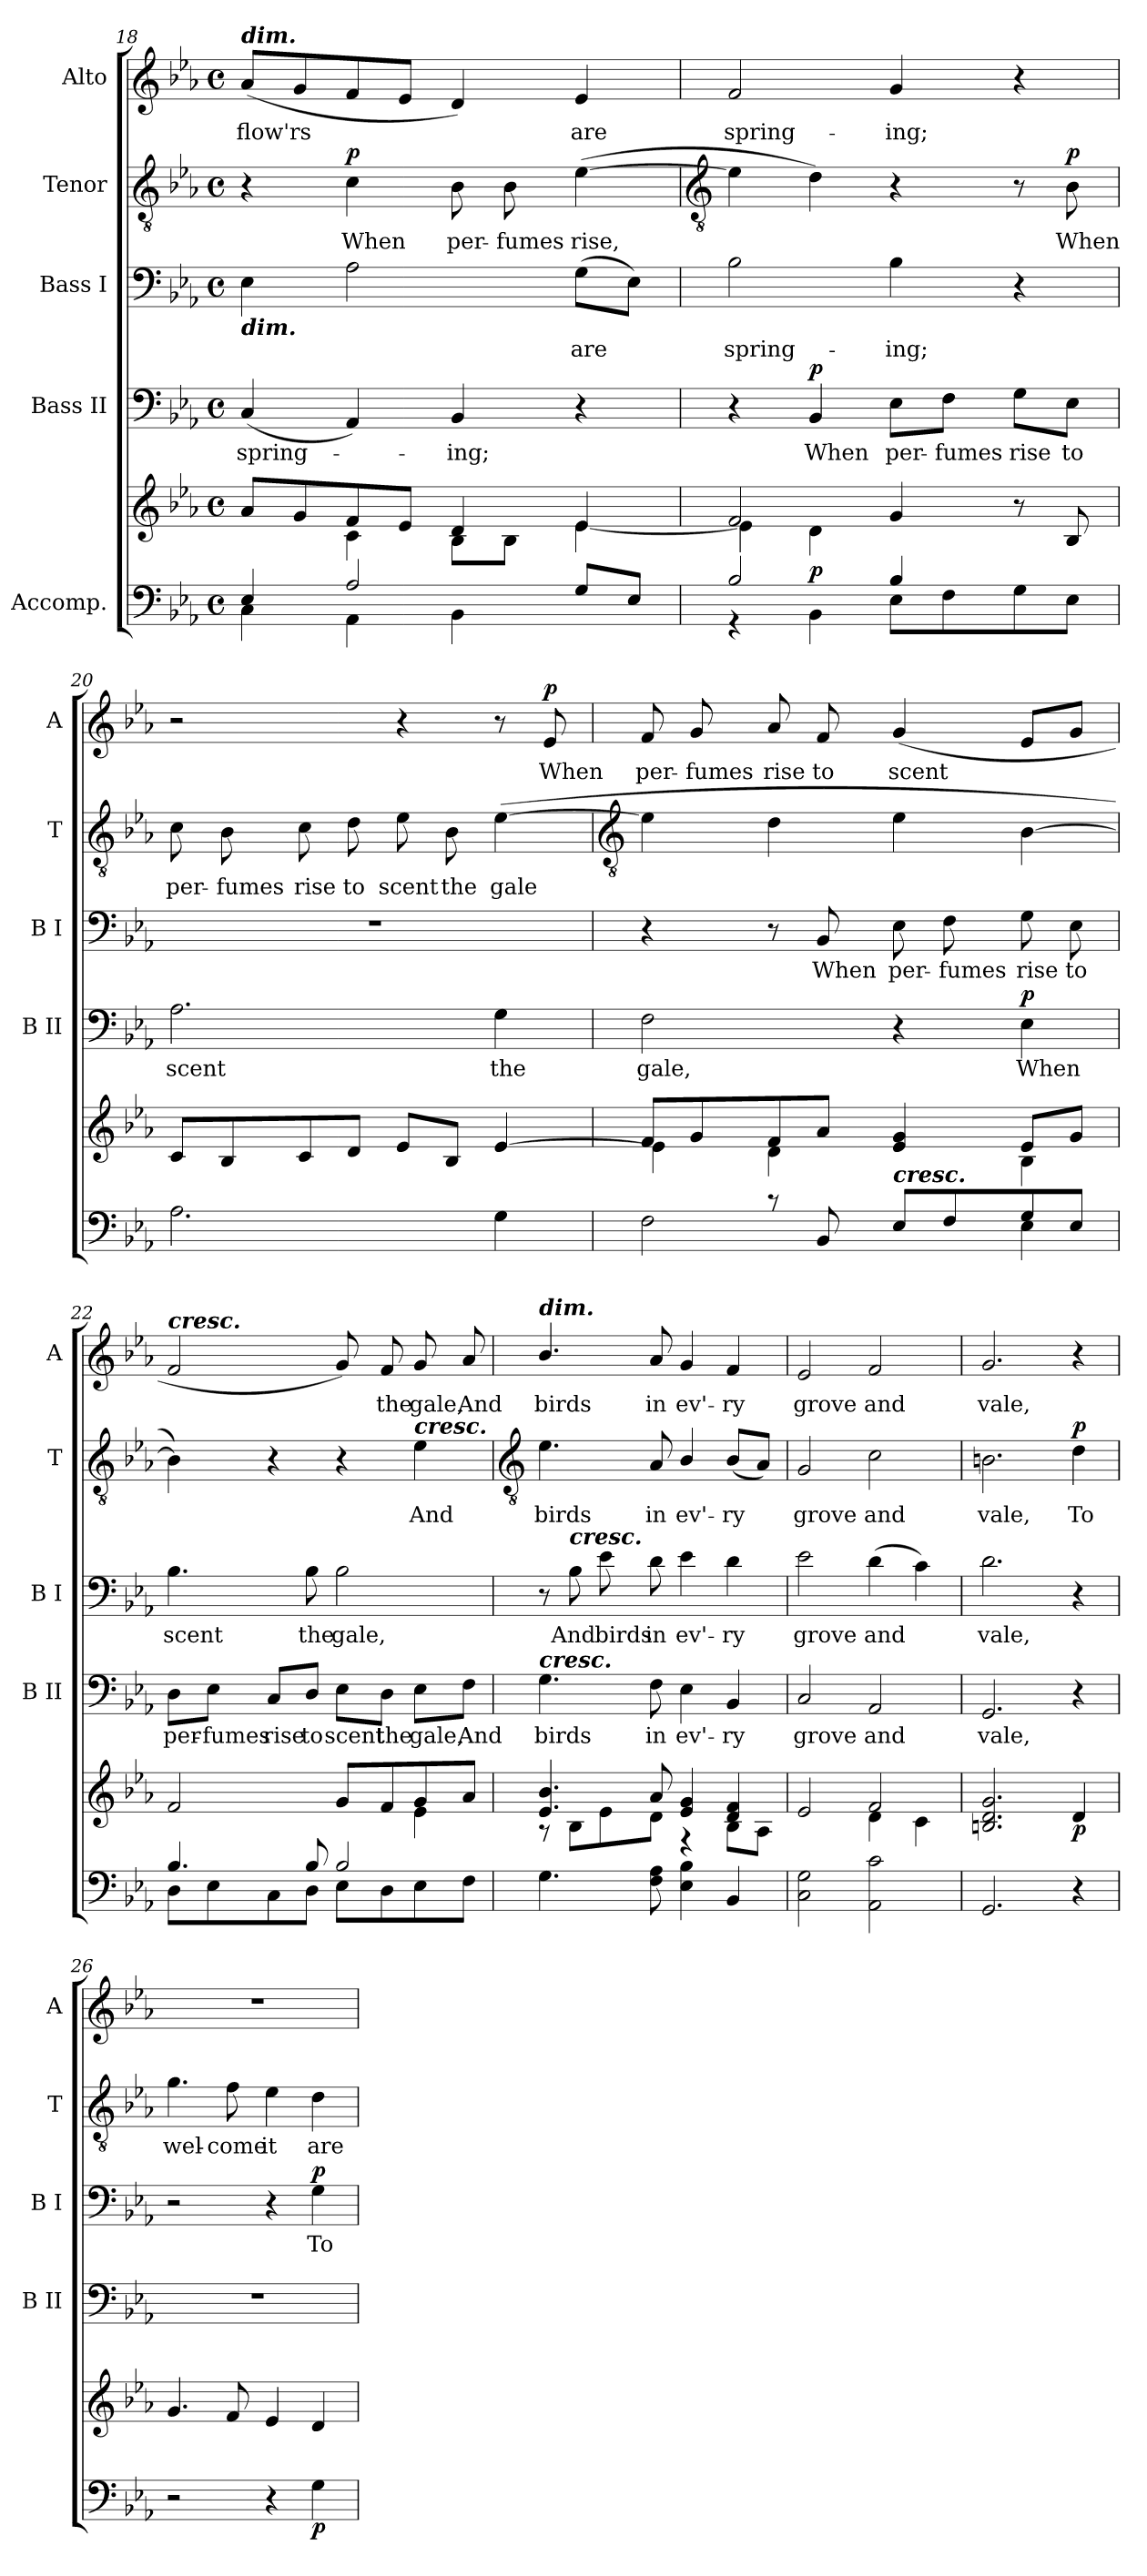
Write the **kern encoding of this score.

**kern	**kern	**dynam	**kern	**text	**dynam	**kern	**text	**dynam	**kern	**text	**dynam	**kern	**text	**dynam
*part5	*part5	*part5	*part4	*part4	*part4	*part3	*part3	*part3	*part2	*part2	*part2	*part1	*part1	*part1
*staff6	*staff5	*staff5/6	*staff4	*staff4	*staff4	*staff3	*staff3	*staff3	*staff2	*staff2	*staff2	*staff1	*staff1	*staff1
*I"Accomp.	*	*	*I"Bass II	*	*	*I"Bass I	*	*	*I"Tenor	*	*	*I"Alto	*	*
*	*	*	*I'B II	*	*	*I'B I	*	*	*I'T	*	*	*I'A	*	*
*clefF4	*clefG2	*	*clefF4	*	*	*clefF4	*	*	*clefGv2	*	*	*clefG2	*	*
*k[b-e-a-]	*k[b-e-a-]	*	*k[b-e-a-]	*	*	*k[b-e-a-]	*	*	*k[b-e-a-]	*	*	*k[b-e-a-]	*	*
*E-:	*E-:	*	*E-:	*	*	*E-:	*	*	*E-:	*	*	*E-:	*	*
*M4/4	*M4/4	*	*M4/4	*	*	*M4/4	*	*	*M4/4	*	*	*M4/4	*	*
*met(c)	*met(c)	*	*met(c)	*	*	*met(c)	*	*	*met(c)	*	*	*met(c)	*	*
=18	=18	=18	=18	=18	=18	=18	=18	=18	=18	=18	=18	=18	=18	=18
*^	*^	*	*	*	*	*	*	*	*	*	*	*	*	*
!	!	!	!	!	!	!	!	!	!	!	!	!	!	!LO:TX:a:Bi:t=dim.	!	!
!	!	!	!	!	!	!	!	!LO:TX:b:Bi:t=dim.	!	!	!	!	!	!	!	!
!	!	!	!	!	!	!LO:LY:b	!	!	!	!	!	!	!	!	!LO:LY:b	!
4E-/	4C\	8a-/L	4ryy	.	(<4C	spring-	.	4E-	.	.	4r	.	.	(<8a-L	flow'rs	.
.	.	8g/	.	.	.	.	.	.	.	.	.	.	.	8g	.	.
!	!	!	!	!	!	!	!	!	!	!	!	!LO:LY:b	!LO:DY:b	!	!	!
2A-/	4AA-\	8f/	4c\	.	4AA-)	.	.	2A-	.	.	4c	When	p	8f	.	.
.	.	8e-/J	.	.	.	.	.	.	.	.	.	.	.	8e-J	.	.
!	!	!	!	!	!	!LO:LY:b	!	!	!	!	!	!LO:LY:b	!	!	!	!
.	4BB-\	4d/	8B-\L	.	4BB-	ing;	.	.	.	.	8B-	per-	.	4d)	.	.
!	!	!	!	!	!	!	!	!	!	!	!	!LO:LY:b	!	!	!	!
.	.	.	8B-\J	.	.	.	.	.	.	.	8B-	-fumes	.	.	.	.
!	!	!	!	!	!	!	!	!	!LO:LY:b	!	!	!LO:LY:b	!	!	!LO:LY:b	!
8G/L	4ryy	4e-/	[4e-\	.	4r	.	.	(>8GL	are	.	(>[4e-	rise,	.	4e-	are	.
8E-/J	.	.	.	.	.	.	.	8E-J)	.	.	.	.	.	.	.	.
!!LO:LB:g=z
=19	=19	=19	=19	=19	=19	=19	=19	=19	=19	=19	=19	=19	=19	=19	=19	=19
*	*	*	*	*	*	*	*	*	*	*	*clefGv2	*	*	*	*	*
!	!	!	!	!	!	!	!	!	!LO:LY:b	!	!	!	!	!	!LO:LY:b	!
2B-/	4r	2f	4e-\]	.	4r	.	.	2B-	spring-	.	4e-]	.	.	2f	spring-	.
!	!	!	!	!LO:DY:a=2	!	!LO:LY:b	!LO:DY:b	!	!	!	!	!	!	!	!	!
.	4BB-\	.	4d\	p	4BB-	When	p	.	.	.	4d)	.	.	.	.	.
!	!	!	!	!	!	!LO:LY:b	!	!	!LO:LY:b	!	!	!	!	!	!LO:LY:b	!
4B-/	8E-\L	4g	2ryy	.	8E-\L	per-	.	4B-	-ing;	.	4r	.	.	4g	-ing;	.
!	!	!	!	!	!	!LO:LY:b	!	!	!	!	!	!	!	!	!	!
.	8F\	.	.	.	8F\J	-fumes	.	.	.	.	.	.	.	.	.	.
!	!	!	!	!	!	!LO:LY:b	!	!	!	!	!	!	!	!	!	!
4ryy	8G\	8r	.	.	8G\L	rise	.	4r	.	.	8r	.	.	4r	.	.
!	!	!	!	!	!	!LO:LY:b	!	!	!	!	!	!LO:LY:b	!LO:DY:b	!	!	!
.	8E-\J	8B-	.	.	8E-\J	to	.	.	.	.	8B-	When	p	.	.	.
=20	=20	=20	=20	=20	=20	=20	=20	=20	=20	=20	=20	=20	=20	=20	=20	=20
!	!	!	!	!	!	!LO:LY:b	!	!	!	!	!	!LO:LY:b	!	!	!	!
1ryy	2.A-\	8cL	1ryy	.	2.A-	scent	.	1r	.	.	8c	per-	.	2r	.	.
!	!	!	!	!	!	!	!	!	!	!	!	!LO:LY:b	!	!	!	!
.	.	8B-	.	.	.	.	.	.	.	.	8B-	-fumes	.	.	.	.
!	!	!	!	!	!	!	!	!	!	!	!	!LO:LY:b	!	!	!	!
.	.	8c	.	.	.	.	.	.	.	.	8c	rise	.	.	.	.
!	!	!	!	!	!	!	!	!	!	!	!	!LO:LY:b	!	!	!	!
.	.	8dJ	.	.	.	.	.	.	.	.	8d	to	.	.	.	.
!	!	!	!	!	!	!	!	!	!	!	!	!LO:LY:b	!	!	!	!
.	.	8e-L	.	.	.	.	.	.	.	.	8e-	scent	.	4r	.	.
!	!	!	!	!	!	!	!	!	!	!	!	!LO:LY:b	!	!	!	!
.	.	8B-J	.	.	.	.	.	.	.	.	8B-	the	.	.	.	.
!	!	!	!	!	!	!LO:LY:b	!	!	!	!	!	!LO:LY:b	!	!	!	!
.	4G\	[4e-	.	.	4G	the	.	.	.	.	(>[4e-	gale	.	8r	.	.
!	!	!	!	!	!	!	!	!	!	!	!	!	!	!	!LO:LY:b	!LO:DY:b
.	.	.	.	.	.	.	.	.	.	.	.	.	.	8e-	When	p
!!LO:LB:g=z
=21	=21	=21	=21	=21	=21	=21	=21	=21	=21	=21	=21	=21	=21	=21	=21	=21
*	*	*	*	*	*	*	*	*	*	*	*clefGv2	*	*	*	*	*
!	!	!	!	!	!	!LO:LY:b	!	!	!	!	!	!	!	!	!LO:LY:b	!
4ryy	2F\	8f/L	4e-\]	.	2F	gale,	.	4r	.	.	4e-]	.	.	8f	per-	.
!	!	!	!	!	!	!	!	!	!	!	!	!	!	!	!LO:LY:b	!
.	.	8g/	.	.	.	.	.	.	.	.	.	.	.	8g	-fumes	.
!	!	!	!	!	!	!	!	!	!	!	!	!	!	!	!LO:LY:b	!
8r	.	8f/	4d\	.	.	.	.	8r	.	.	4d	.	.	8a-	rise	.
!	!	!	!	!	!	!	!	!	!LO:LY:b	!	!	!	!	!	!LO:LY:b	!
8BB-/	.	8a-/J	.	.	.	.	.	8BB-	When	.	.	.	.	8f	to	.
!LO:TX:a:Bi:t=cresc.	!	!	!	!	!	!	!	!	!	!	!	!	!	!	!	!
!	!	!	!	!	!	!	!	!	!LO:LY:b	!	!	!	!	!	!LO:LY:b	!
8E-/L	4ryy	4e-/ 4g/	4ryy	.	4r	.	.	8E-	per-	.	4e-	.	.	(<4g	scent	.
!	!	!	!	!	!	!	!	!	!LO:LY:b	!	!	!	!	!	!	!
8F/	.	.	.	.	.	.	.	8F	-fumes	.	.	.	.	.	.	.
!	!	!	!	!	!	!LO:LY:b	!LO:DY:b	!	!LO:LY:b	!	!	!	!	!	!	!
8G/	4E-\	8e-/L	4B-\	.	4E-	When	p	8G	rise	.	[4B-	.	.	8e-L	.	.
!	!	!	!	!	!	!	!	!	!LO:LY:b	!	!	!	!	!	!	!
8E-/J	.	8g/J	.	.	.	.	.	8E-	to	.	.	.	.	8gJ	.	.
=22	=22	=22	=22	=22	=22	=22	=22	=22	=22	=22	=22	=22	=22	=22	=22	=22
!	!	!	!	!	!	!	!	!	!	!	!	!	!	!LO:TX:a:Bi:t=cresc.	!	!
!	!	!	!	!	!	!LO:LY:b	!	!	!LO:LY:b	!	!	!	!	!	!	!
4.B-/	8D\L	2f/	4ryy	.	8D\L	per-	.	4.B-	scent	.	4B-])	.	.	2f	.	.
!	!	!	!	!	!	!LO:LY:b	!	!	!	!	!	!	!	!	!	!
.	8E-\	.	.	.	8E-\J	-fumes	.	.	.	.	.	.	.	.	.	.
!	!	!	!	!	!	!LO:LY:b	!	!	!	!	!	!	!	!	!	!
.	8C\	.	4ryy	.	8C/L	rise	.	.	.	.	4r	.	.	.	.	.
!	!	!	!	!	!	!LO:LY:b	!	!	!LO:LY:b	!	!	!	!	!	!	!
8B-/	8D\J	.	.	.	8D/J	to	.	8B-	the	.	.	.	.	.	.	.
!	!	!	!	!	!	!LO:LY:b	!	!	!LO:LY:b	!	!	!	!	!	!	!
2B-/	8E-\L	8g/L	4ryy	.	8E-\L	scent	.	2B-	gale,	.	4r	.	.	8g)	.	.
!	!	!	!	!	!	!LO:LY:b	!	!	!	!	!	!	!	!	!LO:LY:b	!
.	8D\	8f/	.	.	8D\J	the	.	.	.	.	.	.	.	8f	the	.
!	!	!	!	!	!	!	!	!	!	!	!LO:TX:a:Bi:t=cresc.	!	!	!	!	!
!	!	!	!	!	!	!LO:LY:b	!	!	!	!	!	!LO:LY:b	!	!	!LO:LY:b	!
.	8E-\	8g/	4e-\	.	8E-\L	gale,	.	.	.	.	4e-	And	.	8g	gale,	.
!	!	!	!	!	!	!LO:LY:b	!	!	!	!	!	!	!	!	!LO:LY:b	!
.	8F\J	8a-/J	.	.	8F\J	And	.	.	.	.	.	.	.	8a-	And	.
*v	*v	*	*	*	*	*	*	*	*	*	*	*	*	*	*	*
!!LO:LB:g=z
=23	=23	=23	=23	=23	=23	=23	=23	=23	=23	=23	=23	=23	=23	=23	=23
*	*	*	*	*	*	*	*	*	*	*clefGv2	*	*	*	*	*
*^	*	*	*	*	*	*	*	*	*	*	*	*	*	*	*
!	!	!	!	!	!	!	!	!	!	!	!	!	!	!LO:TX:a:Bi:t=dim.	!	!
!	!	!	!	!	!LO:TX:a:Bi:t=cresc.	!	!	!	!	!	!	!	!	!	!	!
!	!	!	!	!	!	!LO:LY:b	!	!	!	!	!	!LO:LY:b	!	!	!LO:LY:b	!
*v	*v	*	*	*	*	*	*	*	*	*	*	*	*	*	*	*
4.G	4.e-/ 4.b-/	8r	.	4.G	birds	.	8r	.	.	4.e-	birds	.	4.b-/	birds	.
!	!	!	!	!	!	!	!LO:TX:a:Bi:t=cresc.	!	!	!	!	!	!	!	!
!	!	!	!	!	!	!	!	!LO:LY:b	!	!	!	!	!	!	!
.	.	8B-\L	.	.	.	.	8B-	And	.	.	.	.	.	.	.
!	!	!	!	!	!	!	!	!LO:LY:b	!	!	!	!	!	!	!
.	.	8e-\	.	.	.	.	8e-	birds	.	.	.	.	.	.	.
!	!	!	!	!	!LO:LY:b	!	!	!LO:LY:b	!	!	!LO:LY:b	!	!	!LO:LY:b	!
8F 8A-	8a-/	8d\J	.	8F	in	.	8d	in	.	8A-	in	.	8a-	in	.
!	!	!	!	!	!LO:LY:b	!	!	!LO:LY:b	!	!	!LO:LY:b	!	!	!LO:LY:b	!
4E- 4B-	4e-/ 4g/	4r	.	4E-	ev'-	.	4e-	ev'-	.	4B-/	ev'-	.	4g	ev'-	.
!	!	!	!	!	!LO:LY:b	!	!	!LO:LY:b	!	!	!LO:LY:b	!	!	!LO:LY:b	!
4BB-	4d/ 4f/	8B-\L	.	4BB-	-ry	.	4d	-ry	.	(<8B-L	-ry	.	4f	-ry	.
.	.	8A-\J	.	.	.	.	.	.	.	8A-J)	.	.	.	.	.
=24	=24	=24	=24	=24	=24	=24	=24	=24	=24	=24	=24	=24	=24	=24	=24
!	!	!	!	!	!LO:LY:b	!	!	!LO:LY:b	!	!	!LO:LY:b	!	!	!LO:LY:b	!
2C 2G	2e-/	2ryy	.	2C	grove	.	2e-	grove	.	2G	grove	.	2e-	grove	.
!	!	!	!	!	!LO:LY:b	!	!	!LO:LY:b	!	!	!LO:LY:b	!	!	!LO:LY:b	!
2AA- 2c	2f/	4d\	.	2AA-	and	.	(>4d	and	.	2c	and	.	2f	and	.
.	.	4c\	.	.	.	.	4c)	.	.	.	.	.	.	.	.
=25	=25	=25	=25	=25	=25	=25	=25	=25	=25	=25	=25	=25	=25	=25	=25
!	!	!	!	!	!LO:LY:b	!	!	!LO:LY:b	!	!	!LO:LY:b	!	!	!LO:LY:b	!
2.GG/	2.Bn/ 2.d/ 2.g/	1ryy	.	2.GG	vale,	.	2.d	vale,	.	2.Bn	vale,	.	2.g	vale,	.
!	!	!	!LO:DY:b	!	!	!	!	!	!	!	!LO:LY:b	!LO:DY:b	!	!	!
4r	4d/	.	p	4r	.	.	4r	.	.	4d	To	p	4r	.	.
=26	=26	=26	=26	=26	=26	=26	=26	=26	=26	=26	=26	=26	=26	=26	=26
!	!	!	!	!	!	!	!	!	!	!	!LO:LY:b	!	!	!	!
2r	4.g/	1ryy	.	1r	.	.	2r	.	.	4.g	wel-	.	1r	.	.
!	!	!	!	!	!	!	!	!	!	!	!LO:LY:b	!	!	!	!
.	8f/	.	.	.	.	.	.	.	.	8f	-come	.	.	.	.
!	!	!	!	!	!	!	!	!	!	!	!LO:LY:b	!	!	!	!
4r	4e-/	.	.	.	.	.	4r	.	.	4e-	it	.	.	.	.
!	!	!	!LO:DY:b=2	!	!	!	!	!LO:LY:b	!LO:DY:b	!	!LO:LY:b	!	!	!	!
4G	4d/	.	p	.	.	.	4G	To	p	4d	are	.	.	.	.
*	*v	*v	*	*	*	*	*	*	*	*	*	*	*	*	*
=	=	=	=	=	=	=	=	=	=	=	=	=	=	=
*-	*-	*-	*-	*-	*-	*-	*-	*-	*-	*-	*-	*-	*-	*-
